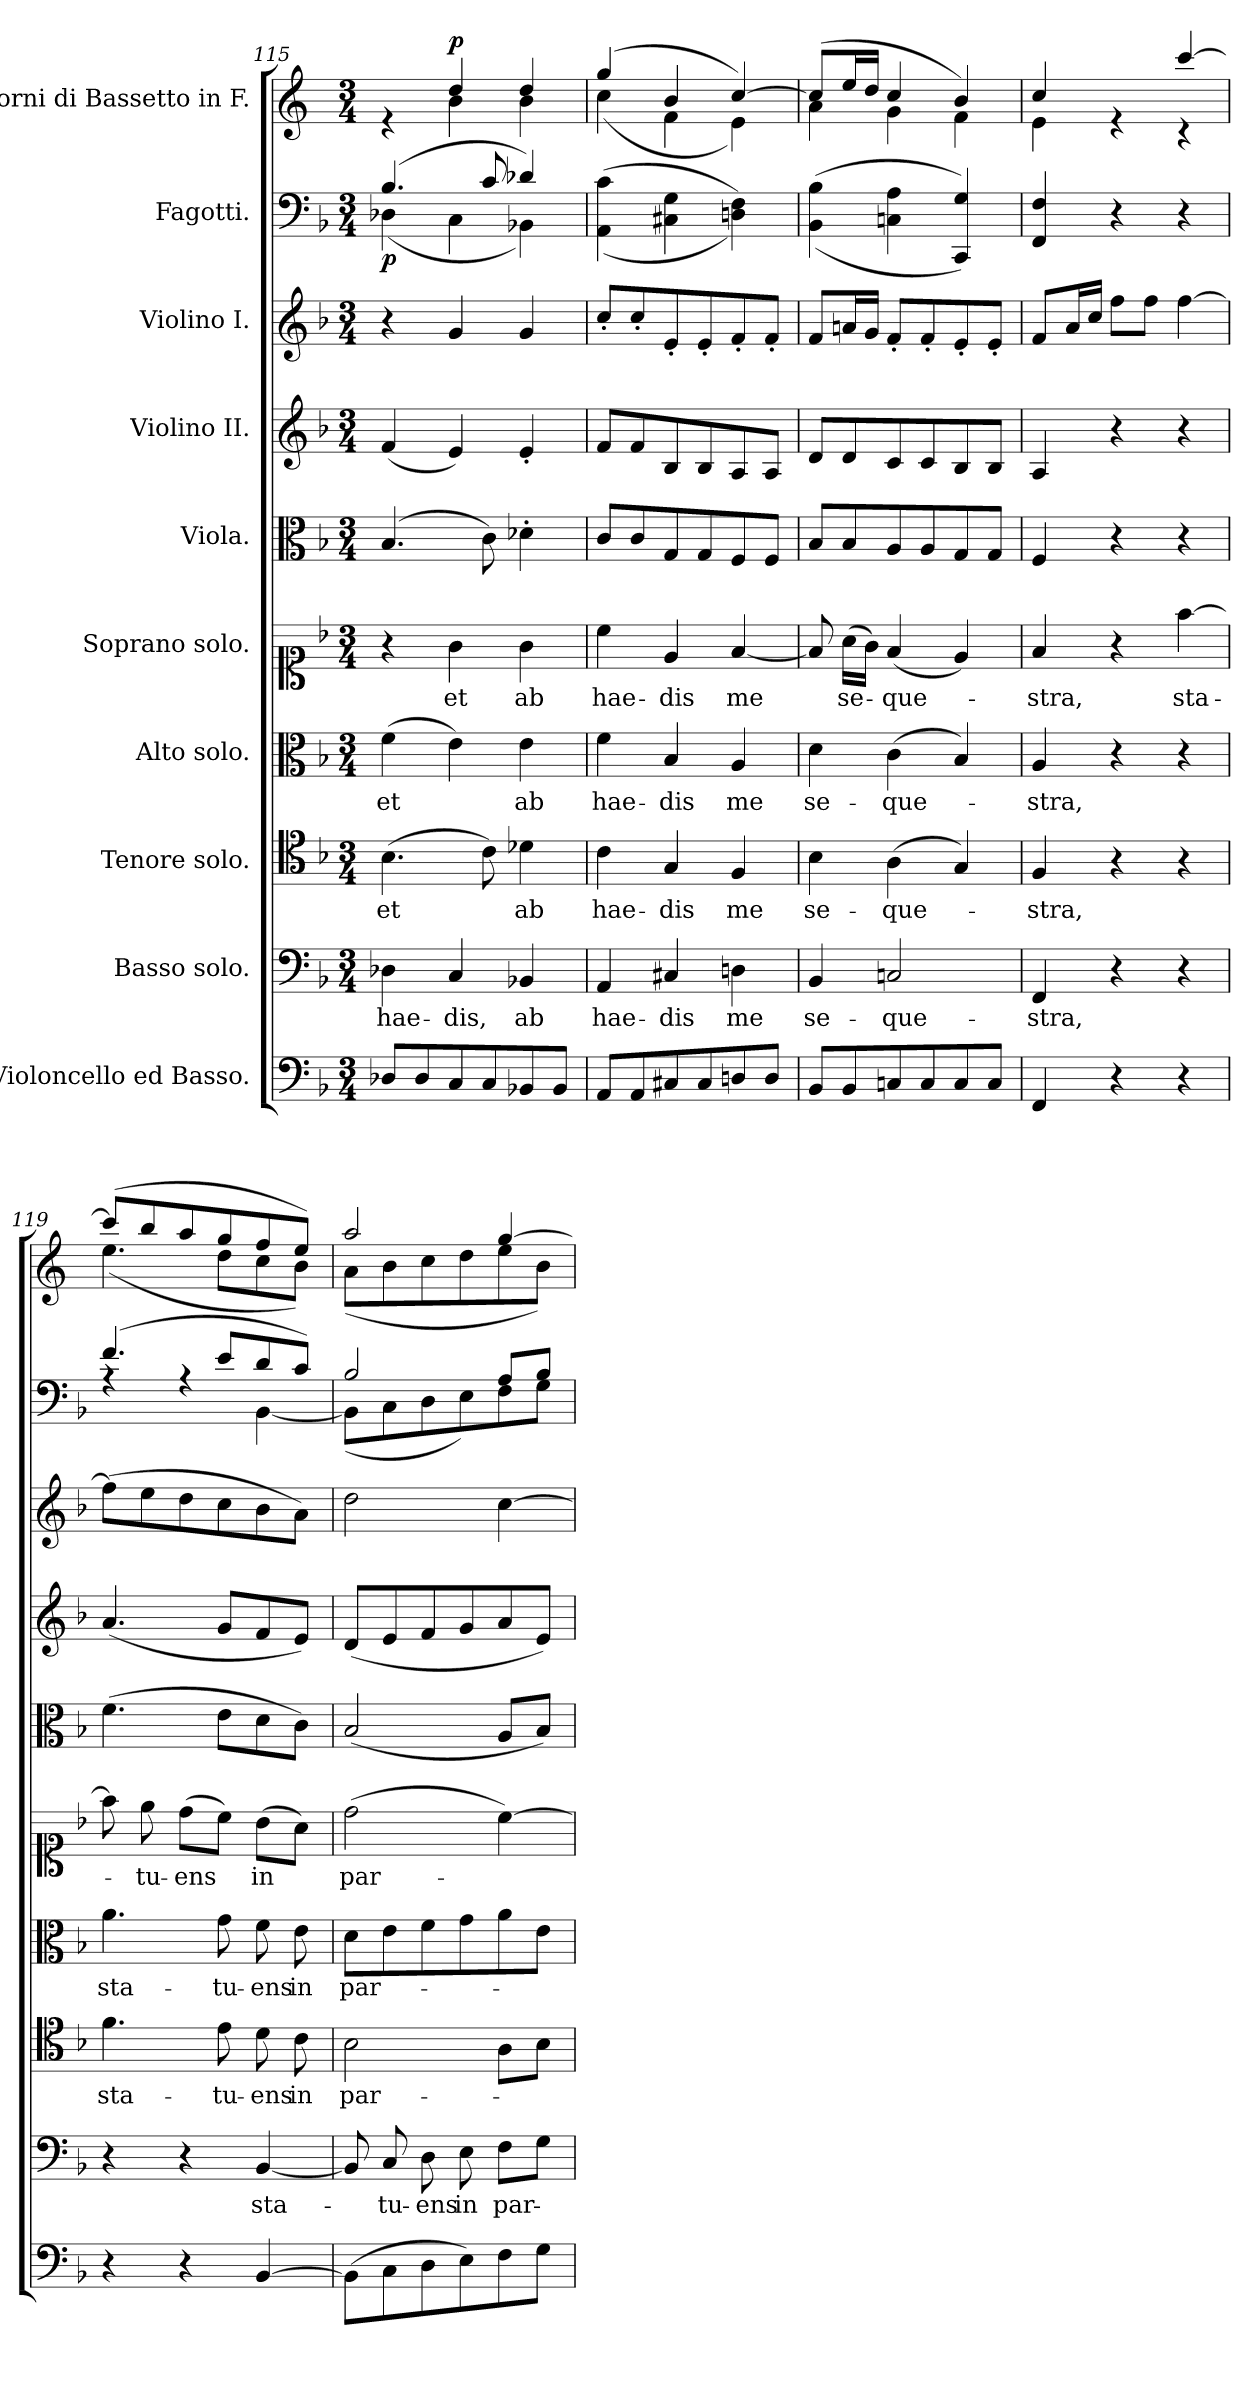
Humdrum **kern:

**kern	**kern	**text	**kern	**text	**kern	**text	**kern	**text	**kern	**kern	**kern	**dynam	**kern	**dynam	**kern	**text	**dynam
*part10	*part9	*part9	*part8	*part8	*part7	*part7	*part6	*part6	*part5	*part4	*part3	*part3	*part2	*part2	*part1	*part1	*part1
*staff10	*staff9	*staff9	*staff8	*staff8	*staff7	*staff7	*staff6	*staff6	*staff5	*staff4	*staff3	*staff3	*staff2	*staff2	*staff1	*staff1	*staff1
*I"Violoncello ed Basso.	*I"Basso solo.	*	*I"Tenore solo.	*	*I"Alto solo.	*	*I"Soprano solo.	*	*I"Viola.	*I"Violino II.	*I"Violino I.	*	*I"Fagotti.	*	*I"Corni di Bassetto in F.	*	*
*clefF4	*clefF4	*	*clefC4	*	*clefC3	*	*clefC1	*	*clefC3	*clefG2	*clefG2	*	*clefF4	*	*clefG2	*	*
*	*	*	*	*	*	*	*	*	*	*	*	*	*	*	*ITrd4c7	*	*
*k[b-]	*k[b-]	*	*k[b-]	*	*k[b-]	*	*k[b-]	*	*k[b-]	*k[b-]	*k[b-]	*	*k[b-]	*	*k[b-]	*	*
*M3/4	*M3/4	*	*M3/4	*	*M3/4	*	*M3/4	*	*M3/4	*M3/4	*M3/4	*	*M3/4	*	*M3/4	*	*
=115	=115	=115	=115	=115	=115	=115	=115	=115	=115	=115	=115	=115	=115	=115	=115	=115	=115
*^	*	*	*	*	*	*	*	*	*	*	*	*	*	*	*	*	*
!	!	!	!LO:LY:b	!	!LO:LY:b	!	!LO:LY:b	!	!	!	!	!	!	!	!LO:DY:b	!	!	!
*	*	*	*	*	*	*	*	*	*	*	*	*	*	*^	*	*^	*	*
8D-X/L	8DD-X\Lyy	4D-X\	-hae-	(>4.B-\	et	(>4f\	et	4r	.	(>4.B-/	(<4f/	4r	.	(>4.B-/	(<4D-X\	p	4re	4ryy	.	.
8D-/	8DD-\Jyy	.	.	.	.	.	.	.	.	.	.	.	.	.	.	.	.	.	.	.
!	!	!	!LO:LY:b	!	!	!	!	!	!LO:LY:b	!	!	!	!	!	!	!	!	!	!	!LO:DY:b
8C/	8CC\Lyy	4C/	-dis,	.	.	4e\)	.	4g\	et	.	4e/)	4g/	.	.	4C\	.	4g/	4e\	.	p
8C/	8CC\Jyy	.	.	8c\)	.	.	.	.	.	8c\)	.	.	.	8c/	.	.	.	.	.	.
!	!	!	!LO:LY:b	!	!LO:LY:b	!	!LO:LY:b	!	!LO:LY:b	!	!	!	!	!	!	!	!	!	!	!
8BB-X/	8BBB-X\Lyy	4BB-X/	ab	4d-X\	ab	4e\	ab	4g\	ab	4d-X'\	4e'/	4g/	.	4d-X/)	4BB-X\)	.	4g/	4e\	.	.
8BB-/J	8BBB-\Jyy	.	.	.	.	.	.	.	.	.	.	.	.	.	.	.	.	.	.	.
*	*	*	*	*	*	*	*	*	*	*	*	*	*	*v	*v	*	*	*	*	*
=116	=116	=116	=116	=116	=116	=116	=116	=116	=116	=116	=116	=116	=116	=116	=116	=116	=116	=116	=116
!	!	!	!LO:LY:b	!	!LO:LY:b	!	!LO:LY:b	!	!LO:LY:b	!	!	!	!	!	!	!	!	!	!
8AA/L	8AAA\Lyy	4AA/	hae-	4c\	hae-	4f\	hae-	4cc\	hae-	8c/L	8f/L	8cc'/L	.	(<(>4AA\ 4c\	.	(>4cc/	(<4f\	.	.
8AA/	8AAA\Jyy	.	.	.	.	.	.	.	.	8c/	8f/	8cc'/	.	.	.	.	.	.	.
!	!	!	!LO:LY:b	!	!LO:LY:b	!	!LO:LY:b	!	!LO:LY:b	!	!	!	!	!	!	!	!	!	!
8C#X/	8CC#X\Lyy	4C#X/	-dis	4G/	-dis	4B-/	-dis	4e/	-dis	8G/	8B-/	8e'/	.	4C#X\ 4G\	.	4e/	4B-\	.	.
8C#/	8CC#\Jyy	.	.	.	.	.	.	.	.	8G/	8B-/	8e'/	.	.	.	.	.	.	.
!	!	!	!LO:LY:b	!	!LO:LY:b	!	!LO:LY:b	!	!LO:LY:b	!	!	!	!	!	!	!	!	!LO:LY:b	!
8Dn/	8DDn\Lyy	4Dn\	me	4F/	me	4A/	me	[4f/	me	8F/	8A/	8f'/	.	4Dn\ 4F\))	.	[4f/)	4A\)	.	.
8D/J	8DD\Jyy	.	.	.	.	.	.	.	.	8F/J	8A/J	8f'/J	.	.	.	.	.	.	.
=117	=117	=117	=117	=117	=117	=117	=117	=117	=117	=117	=117	=117	=117	=117	=117	=117	=117	=117	=117
!	!	!	!LO:LY:b	!	!LO:LY:b	!	!LO:LY:b	!	!	!	!	!	!	!	!	!	!	!	!
8BB-/L	8BBB-\Lyy	4BB-/	se-	4B-\	se-	4d\	se-	8f/]	.	8B-/L	8d/L	8f/L	.	(<(>4BB-\ 4B-\	.	(>8f/L]	4d\	.	.
!	!	!	!	!	!	!	!	!	!LO:LY:b	!	!	!	!	!	!	!	!	!	!
8BB-/	8BBB-\Jyy	.	.	.	.	.	.	(>16a\LL	se-	8B-/	8d/	16an/L	.	.	.	16a/L	.	.	.
.	.	.	.	.	.	.	.	16g\JJ)	.	.	.	16g/JJ	.	.	.	16g/JJ	.	.	.
!	!	!	!LO:LY:b	!	!LO:LY:b	!	!LO:LY:b	!	!LO:LY:b	!	!	!	!	!	!	!	!	!	!
8Cn/	8CCn\Lyy	2Cn/	-que-	(>4A\	-que-	(>4c\	-que-	(<4f/	-que-	8A/	8c/	8f'/L	.	4Cn\ 4A\	.	4f/	4c\	.	.
8C/	8CC\Jyy	.	.	.	.	.	.	.	.	8A/	8c/	8f'/	.	.	.	.	.	.	.
8C/	8CC\Lyy	.	.	4G/)	.	4B-/)	.	4e/)	.	8G/	8B-/	8e'/	.	4CC/ 4G/))	.	4e/)	4B-\	.	.
8C/J	8CC\Jyy	.	.	.	.	.	.	.	.	8G/J	8B-/J	8e'/J	.	.	.	.	.	.	.
=118	=118	=118	=118	=118	=118	=118	=118	=118	=118	=118	=118	=118	=118	=118	=118	=118	=118	=118	=118
!	!	!	!LO:LY:b	!	!LO:LY:b	!	!LO:LY:b	!	!LO:LY:b	!	!	!	!	!	!	!	!	!	!
4FF/	4FFF\yy	4FF/	-stra,	4F/	-stra,	4A/	-stra,	4f/	-stra,	4F/	4A/	8f/L	.	4FF/ 4F/	.	4f/	4A\	.	.
!	!	!	!	!	!	!	!	!	!	!	!	!	!LO:DY:a	!	!	!	!	!	!
.	.	.	.	.	.	.	.	.	.	.	.	16a/L	other-dynamics	.	.	.	.	.	.
.	.	.	.	.	.	.	.	.	.	.	.	16cc/JJ	.	.	.	.	.	.	.
4r	2ryy	4r	.	4r	.	4r	.	4r	.	4r	4r	8ff\L	.	4r	.	4re	4ryy	.	.
.	.	.	.	.	.	.	.	.	.	.	.	8ff\J	.	.	.	.	.	.	.
!	!	!	!	!	!	!	!	!	!LO:LY:b	!	!	!	!LO:DY:a	!	!	!	!	!	!
4r	.	4r	.	4r	.	4r	.	[4ff\	sta-	4r	4r	[4ff\	other-dynamics	4r	.	[4ff/	4r	.	.
=119	=119	=119	=119	=119	=119	=119	=119	=119	=119	=119	=119	=119	=119	=119	=119	=119	=119	=119	=119
!	!	!	!	!	!LO:LY:b	!	!LO:LY:b	!	!	!	!	!	!	!	!	!	!	!LO:LY:b	!
*	*	*	*	*	*	*	*	*	*	*	*	*	*	*^	*	*	*	*	*
4r	2ryy	4r	.	4.f\	sta-	4.a\	sta-	8ff\]	.	(>4.f\	(<4.a/	(>8ff\L]	.	(>4.f/	4rA	.	(>8ff/L]	(<4.a\	.	.
!	!	!	!	!	!	!	!	!	!LO:LY:b	!	!	!	!	!	!	!	!	!	!	!
.	.	.	.	.	.	.	.	8ee\	-tu-	.	.	8ee\	.	.	.	.	8ee/	.	.	.
!	!	!	!	!	!	!	!	!	!LO:LY:b	!	!	!	!	!	!	!	!	!	!	!
4r	.	4r	.	.	.	.	.	(>8dd\L	-ens	.	.	8dd\	.	.	4rA	.	8dd/	.	.	.
!	!	!	!	!	!LO:LY:b	!	!LO:LY:b	!	!	!	!	!	!	!	!	!	!	!	!	!
.	.	.	.	8e\	-tu-	8g\	-tu-	8cc\J)	.	8e\L	8g/L	8cc\	.	8e/L	.	.	8cc/	8g\L	.	.
!	!	!	!LO:LY:b	!	!LO:LY:b	!	!LO:LY:b	!	!LO:LY:b	!	!	!	!	!	!	!	!	!	!	!
[4BB-/	4BBB-\yy	[4BB-/	sta-	8d\	-ens	8f\	-ens	(>8b-\L	in	8d\	8f/	8b-\	.	8d/	[4BB-\	.	8b-/	8f\	.	.
!	!	!	!	!	!LO:LY:b	!	!LO:LY:b	!	!	!	!	!	!	!	!	!	!	!	!	!
.	.	.	.	8c\	in	8e\	in	8a\J)	.	8c\J)	8e/J)	8a\J)	.	8c/J)	.	.	8a/J)	8e\J)	.	.
=120	=120	=120	=120	=120	=120	=120	=120	=120	=120	=120	=120	=120	=120	=120	=120	=120	=120	=120	=120	=120
!	!	!	!	!	!LO:LY:b	!	!LO:LY:b	!	!LO:LY:b	!	!	!	!	!	!	!	!	!	!	!
(>8BB-\L]	8BBB-\Lyy	8BB-/]	.	2B-\	par-	8d\L	par-	(>2dd\	par-	(<2B-/	(<8d/L	2dd\	.	2B-/	(<8BB-\L]	.	2dd/	(<8d\L	.	.
!	!	!	!LO:LY:b	!	!	!	!	!	!	!	!	!	!	!	!	!	!	!	!	!
8C\	8CC\Jyy	8C/	-tu-	.	.	8e\	.	.	.	.	8e/	.	.	.	8C\	.	.	8e\	.	.
!	!	!	!LO:LY:b	!	!	!	!	!	!	!	!	!	!	!	!	!	!	!	!	!
8D\	8DD\Lyy	8D\	-ens	.	.	8f\	.	.	.	.	8f/	.	.	.	8D\	.	.	8f\	.	.
!	!	!	!LO:LY:b	!	!	!	!	!	!	!	!	!	!	!	!	!	!	!	!	!
8E\)	8EE\Jyy	8E\	in	.	.	8g\	.	.	.	.	8g/	.	.	.	8E\)	.	.	8g\	.	.
!	!	!	!LO:LY:b	!	!	!	!	!	!	!	!	!	!	!	!	!	!	!	!	!
8F\	8FF\Lyy	8F\L	par-	8A\L	.	8a\	.	[4cc\)	.	8A/L	8a/	[4cc\	.	8A/L	8F\	.	[4cc/	8a\	.	.
8G\J	8GG\Jyy	8G\J	.	8B-\J	.	8e\J	.	.	.	8B-/J)	8e/J)	.	.	8B-/J	8G\J	.	.	8e\J)	.	.
*	*	*	*	*	*	*	*	*	*	*	*	*	*	*v	*v	*	*	*	*	*
*v	*v	*	*	*	*	*	*	*	*	*	*	*	*	*	*	*v	*v	*	*
=	=	=	=	=	=	=	=	=	=	=	=	=	=	=	=	=	=
*-	*-	*-	*-	*-	*-	*-	*-	*-	*-	*-	*-	*-	*-	*-	*-	*-	*-
